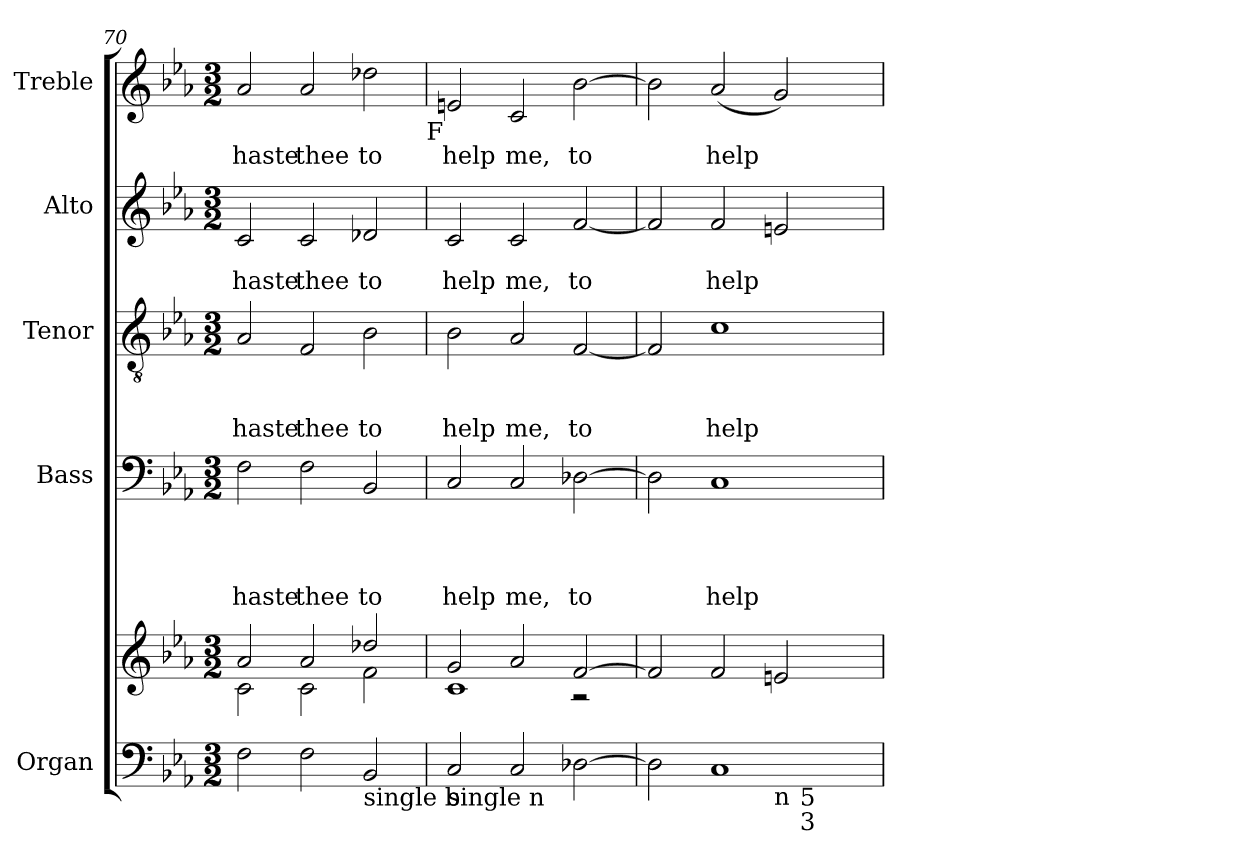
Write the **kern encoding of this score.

**kern	**kern	**kern	**text	**text	**text	**text	**kern	**text	**text	**text	**kern	**text	**text	**kern	**text
*part5	*part5	*part4	*part4	*part4	*part4	*part4	*part3	*part3	*part3	*part3	*part2	*part2	*part2	*part1	*part1
*staff6	*staff5	*staff4	*staff4	*staff4	*staff4	*staff4	*staff3	*staff3	*staff3	*staff3	*staff2	*staff2	*staff2	*staff1	*staff1
*I"Organ	*	*I"Bass	*	*	*	*	*I"Tenor	*	*	*	*I"Alto	*	*	*I"Treble	*
*	*	*I'B	*	*	*	*	*I'T	*	*	*	*I'A	*	*	*I'Tr	*
*clefF4	*clefG2	*clefF4	*	*	*	*	*clefGv2	*	*	*	*clefG2	*	*	*clefG2	*
*k[b-e-a-]	*k[b-e-a-]	*k[b-e-a-]	*	*	*	*	*k[b-e-a-]	*	*	*	*k[b-e-a-]	*	*	*k[b-e-a-]	*
*E-:	*E-:	*E-:	*	*	*	*	*E-:	*	*	*	*E-:	*	*	*E-:	*
*M3/2	*M3/2	*M3/2	*	*	*	*	*M3/2	*	*	*	*M3/2	*	*	*M3/2	*
=70	=70	=70	=70	=70	=70	=70	=70	=70	=70	=70	=70	=70	=70	=70	=70
*	*^	*	*	*	*	*	*	*	*	*	*	*	*	*	*
!	!	!	!	!	!	!	!LO:LY:b	!	!	!	!LO:LY:b	!	!	!LO:LY:b	!	!LO:LY:b
2F\	2a-/	2c\	2F\	.	.	.	haste	2A-/	.	.	haste	2c/	.	haste	2a-/	haste
!	!	!	!	!	!	!	!LO:LY:b	!	!	!	!LO:LY:b	!	!	!LO:LY:b	!	!LO:LY:b
2F\	2a-/	2c\	2F\	.	.	.	thee	2F/	.	.	thee	2c/	.	thee	2a-/	thee
!LO:TX:b:t=single b	!	!	!	!	!	!	!	!	!	!	!	!	!	!	!	!
!	!	!	!	!	!	!	!LO:LY:b	!	!	!	!LO:LY:b	!	!	!LO:LY:b	!	!LO:LY:b
2BB-/	2dd-X/	2f\	2BB-/	.	.	.	to	2B-\	.	.	to	2d-X/	.	to	2dd-X\	to
!	!	!	!	!	!	!	!	!	!	!	!	!	!	!	!LO:TX:b:t=F	!
=71	=71	=71	=71	=71	=71	=71	=71	=71	=71	=71	=71	=71	=71	=71	=71	=71
!LO:TX:b:t=single n	!	!	!	!	!	!	!	!	!	!	!	!	!	!	!	!
!	!	!	!	!	!	!	!LO:LY:b	!	!	!	!LO:LY:b	!	!	!LO:LY:b	!	!LO:LY:b
2C</	2g/	1c	2C/	.	.	.	help	2B-\	.	.	help	2c/	.	help	2en/	help
!	!	!	!	!	!	!	!LO:LY:b	!	!	!	!LO:LY:b	!	!	!LO:LY:b	!	!LO:LY:b
2C/	2a-/	.	2C/	.	.	.	me,	2A-/	.	.	me,	2c/	.	me,	2c/	me,
!	!	!	!	!	!	!	!LO:LY:b	!	!	!	!LO:LY:b	!	!	!LO:LY:b	!	!LO:LY:b
[>2D-X\	[>2f/	2r	[>2D-X\	.	.	.	to	[<2F/	.	.	to	[<2f/	.	to	[>2b-\	to
*	*v	*v	*	*	*	*	*	*	*	*	*	*	*	*	*	*
=72	=72	=72	=72	=72	=72	=72	=72	=72	=72	=72	=72	=72	=72	=72	=72
*^	*	*	*	*	*	*	*	*	*	*	*	*	*	*	*
*	*^	*	*	*	*	*	*	*	*	*	*	*	*	*	*	*
2D-\]	1ryy	1ryy	2f/]	2D-\]	.	.	.	.	2F/]	.	.	.	2f/]	.	.	2b-\]	.
!	!	!	!	!	!	!	!	!LO:LY:b	!	!	!	!LO:LY:b	!	!	!LO:LY:b	!	!LO:LY:b
1C	.	.	2f/	1C	.	.	.	help	1c	.	.	help	2f/	.	help	(<2a-/	help
!	!LO:TX:b:t=n	!	!	!	!	!	!	!	!	!	!	!	!	!	!	!	!
.	2ryy	16ryy	2en/	.	.	.	.	.	.	.	.	.	2en/	.	.	2g/)	.
.	.	64ryy	.	.	.	.	.	.	.	.	.	.	.	.	.	.	.
!	!	!LO:TX:b:t=5	!	!	!	!	!	!	!	!	!	!	!	!	!	!	!
!	!	!LO:TX:b:t=3	!	!	!	!	!	!	!	!	!	!	!	!	!	!	!
.	.	4ryy	.	.	.	.	.	.	.	.	.	.	.	.	.	.	.
.	.	8ryy	.	.	.	.	.	.	.	.	.	.	.	.	.	.	.
.	.	32.ryy	.	.	.	.	.	.	.	.	.	.	.	.	.	.	.
*v	*v	*v	*	*	*	*	*	*	*	*	*	*	*	*	*	*	*
=	=	=	=	=	=	=	=	=	=	=	=	=	=	=	=
*-	*-	*-	*-	*-	*-	*-	*-	*-	*-	*-	*-	*-	*-	*-	*-
